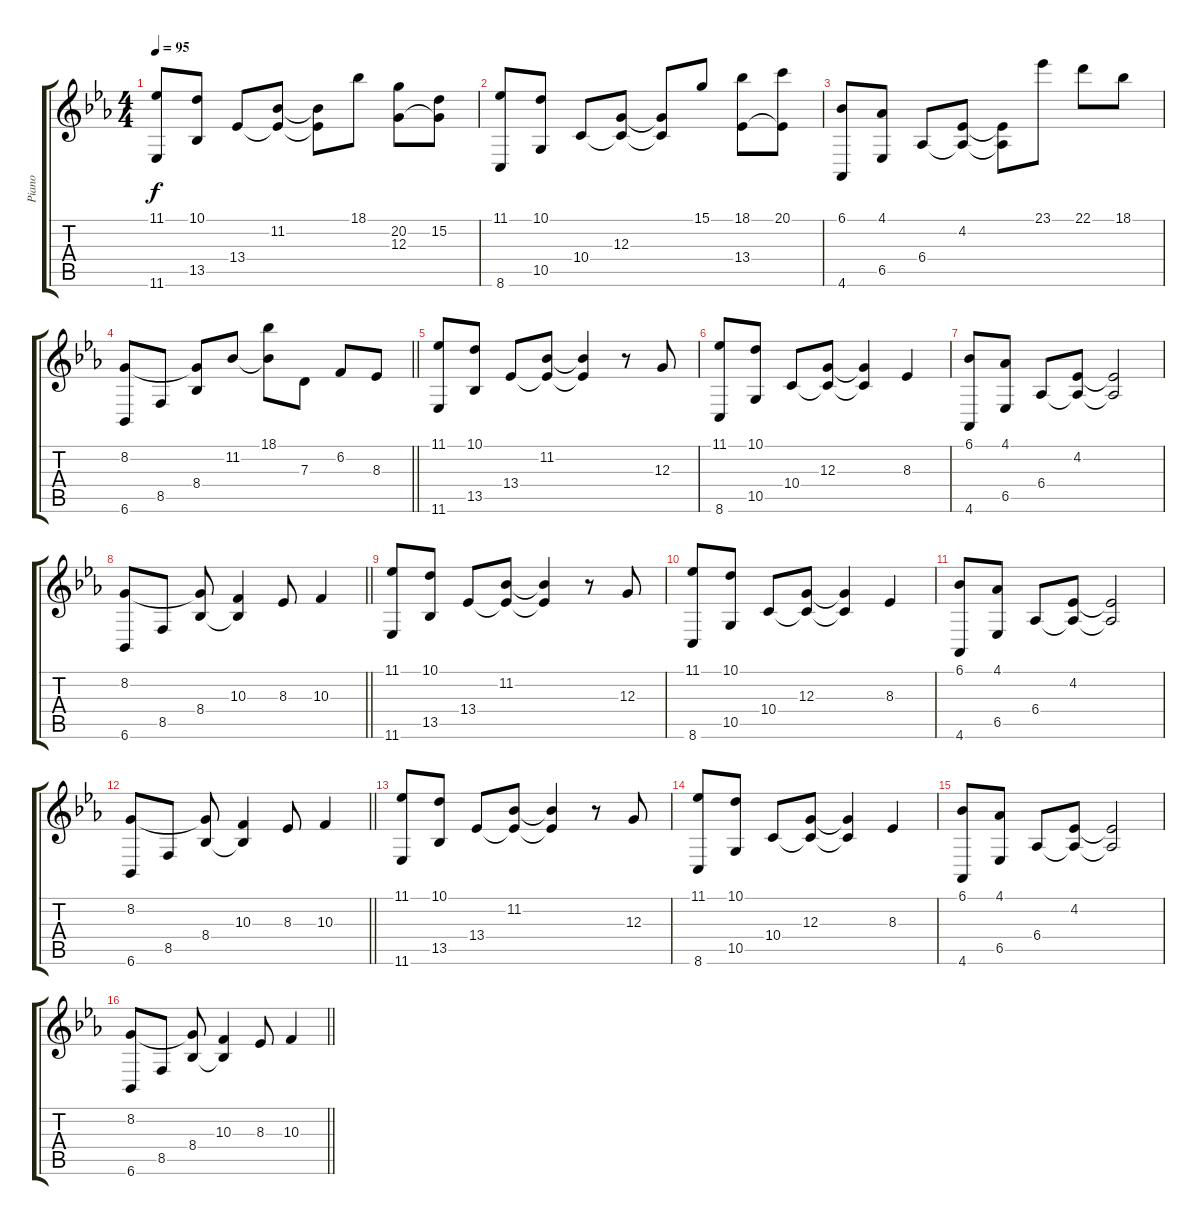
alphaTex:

\track ("Piano" "Piano") {instrument acousticgrandpiano}
\staff {score tabs}
\tuning (E4 B3 G3 D3 A2 E2) {hide}
\ts (4 4)
\tempo 95
\clef g2
\ks eb
(11.1 11.6).8{dy f} (10.1 13.5).8 13.4.8 (11.2 13.4{t}).8 (11.2{t} 13.4{t}).8 18.1.8 (20.2 12.3).8 (15.2 12.3{t}).8 |
(11.1 8.6).8 (10.1 10.5).8 10.4.8 (12.3 10.4{t}).8 (12.3{t} 10.4{t}).8 15.1.8 (18.1 13.4).8 (20.1 13.4{t}).8 |
(6.1 4.6).8 (4.1 6.5).8 6.4.8 (4.2 6.4{t}).8 (4.2{t} 6.4{t}).8 23.1.8 22.1.8 18.1.8 |
\barLineRight lightlight
(8.2 6.6).8 8.5.8 (8.2{t} 8.4).8 11.2.8 (18.1 11.2{t}).8 7.3.8 6.2.8 8.3.8 |
(11.1 11.6).8 (10.1 13.5).8 13.4.8 (11.2 13.4{t}).8 (11.2{t} 13.4{t}).4 r.8 12.3.8 |
(11.1 8.6).8 (10.1 10.5).8 10.4.8 (12.3 10.4{t}).8 (12.3{t} 10.4{t}).4 8.3.4 |
(6.1 4.6).8 (4.1 6.5).8 6.4.8 (4.2 6.4{t}).8 (4.2{t} 6.4{t}).2 |
\barLineRight lightlight
(8.2 6.6).8 8.5.8 (8.2{t} 8.4).8 (10.3 8.4{t}).4 8.3.8 10.3.4 |
(11.1 11.6).8 (10.1 13.5).8 13.4.8 (11.2 13.4{t}).8 (11.2{t} 13.4{t}).4 r.8 12.3.8 |
(11.1 8.6).8 (10.1 10.5).8 10.4.8 (12.3 10.4{t}).8 (12.3{t} 10.4{t}).4 8.3.4 |
(6.1 4.6).8 (4.1 6.5).8 6.4.8 (4.2 6.4{t}).8 (4.2{t} 6.4{t}).2 |
\barLineRight lightlight
(8.2 6.6).8 8.5.8 (8.2{t} 8.4).8 (10.3 8.4{t}).4 8.3.8 10.3.4 |
(11.1 11.6).8 (10.1 13.5).8 13.4.8 (11.2 13.4{t}).8 (11.2{t} 13.4{t}).4 r.8 12.3.8 |
(11.1 8.6).8 (10.1 10.5).8 10.4.8 (12.3 10.4{t}).8 (12.3{t} 10.4{t}).4 8.3.4 |
(6.1 4.6).8 (4.1 6.5).8 6.4.8 (4.2 6.4{t}).8 (4.2{t} 6.4{t}).2 |
\barLineRight lightlight
(8.2 6.6).8 8.5.8 (8.2{t} 8.4).8 (10.3 8.4{t}).4 8.3.8 10.3.4
